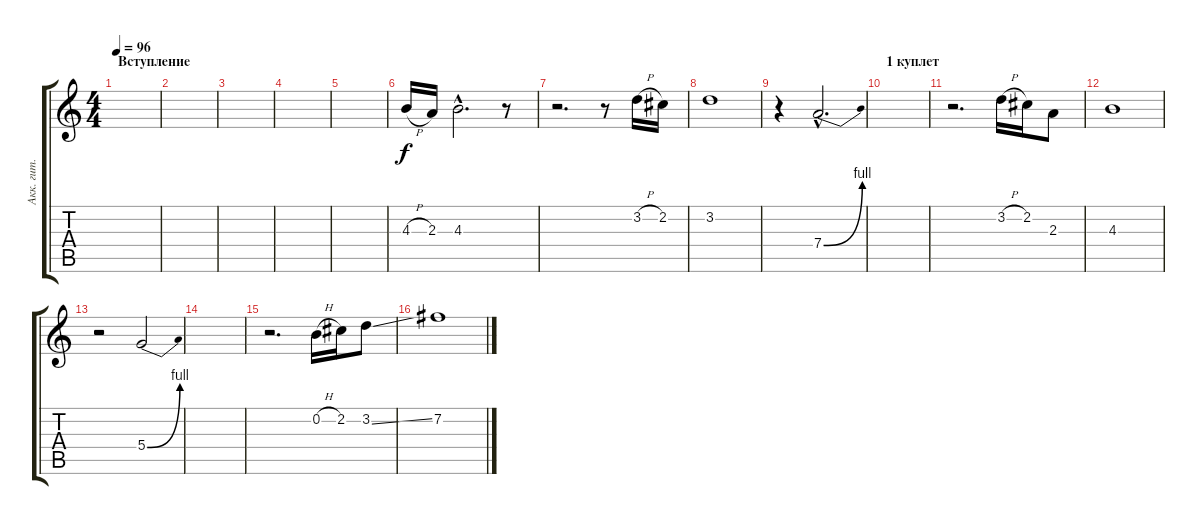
\track ("Акк. гит. 2" "Акк. гит. ") {instrument acousticguitarsteel}
\staff {score tabs}
\tuning (E4 B3 G3 D3 A2 E2) {hide}
\ts (4 4)
\section ("" "Вступление")
\tempo 96
\clef g2
\ks c
|
|
|
|
|
4.3{h}.16 2.3.16 4.3{hac}.2{d} r.8 |
r.2{d} r.8 3.2{h}.16 2.2.16 |
3.2.1 |
r.4 7.4{be (bend 0 0 60 4) hac}.2{d} |
\section ("" "1 куплет")
|
r.2{d} 3.2{h}.16 2.2.16 2.3.8 |
4.3.1 |
r.2 5.4{be (bend 0 0 60 4)}.2 |
|
r.2{d} 0.2{h}.16 2.2.16 3.2{ss}.8 |
7.2.1
